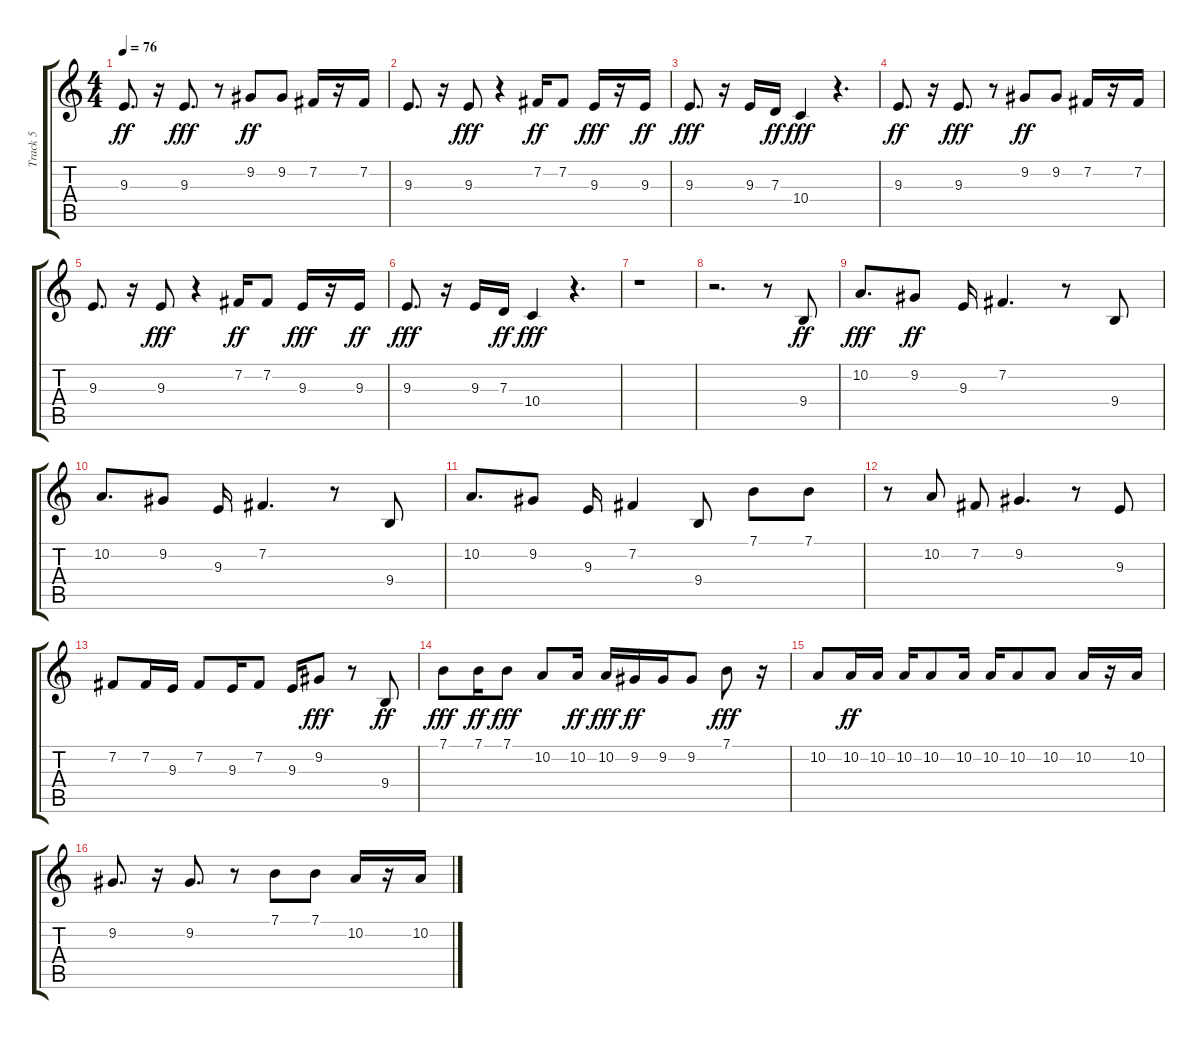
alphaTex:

\track ("Track 5" "Track 5") {instrument drawbarorgan}
\staff {score tabs}
\tuning (E4 B3 G3 D3 A2 E2) {hide}
\ts (4 4)
\tempo 76
\clef g2
\ks c
9.3.8{d dy ff} r.16 9.3.8{d dy fff} r.8 9.2.8{dy ff} 9.2.8 7.2.16 r.16 7.2.16 |
9.3.8{d} r.16 9.3.8{dy fff} r.4 7.2.16{dy ff} 7.2.8 9.3.16{dy fff} r.16 9.3.16{dy ff} |
9.3.8{d dy fff} r.16 9.3.16 7.3.16{dy ff} 10.4.4{dy fff} r.4{d} |
9.3.8{d dy ff} r.16 9.3.8{d dy fff} r.8 9.2.8{dy ff} 9.2.8 7.2.16 r.16 7.2.16 |
9.3.8{d} r.16 9.3.8{dy fff} r.4 7.2.16{dy ff} 7.2.8 9.3.16{dy fff} r.16 9.3.16{dy ff} |
9.3.8{d dy fff} r.16 9.3.16 7.3.16{dy ff} 10.4.4{dy fff} r.4{d} |
r.1 |
r.2{d} r.8 9.4.8{dy ff} |
10.2.8{d dy fff} 9.2.8{dy ff} 9.3.16 7.2.4{d} r.8 9.4.8 |
10.2.8{d} 9.2.8 9.3.16 7.2.4{d} r.8 9.4.8 |
10.2.8{d} 9.2.8 9.3.16 7.2.4 9.4.8 7.1.8 7.1.8 |
r.8 10.2.8 7.2.8 9.2.4{d} r.8 9.3.8 |
7.2.8 7.2.16 9.3.16 7.2.8 9.3.16 7.2.8 9.3.16 9.2.8{dy fff} r.8 9.4.8{dy ff} |
7.1.8{dy fff} 7.1.16{dy ff} 7.1.8{dy fff} 10.2.8 10.2.16{dy ff} 10.2.16{dy fff} 9.2.16{dy ff} 9.2.16 9.2.8 7.1.8{dy fff} r.16 |
10.2.8 10.2.16{dy ff} 10.2.16 10.2.16 10.2.8 10.2.16 10.2.16 10.2.8 10.2.8 10.2.16 r.16 10.2.16 |
9.2.8{d} r.16 9.2.8{d} r.8 7.1.8 7.1.8 10.2.16 r.16 10.2.16
